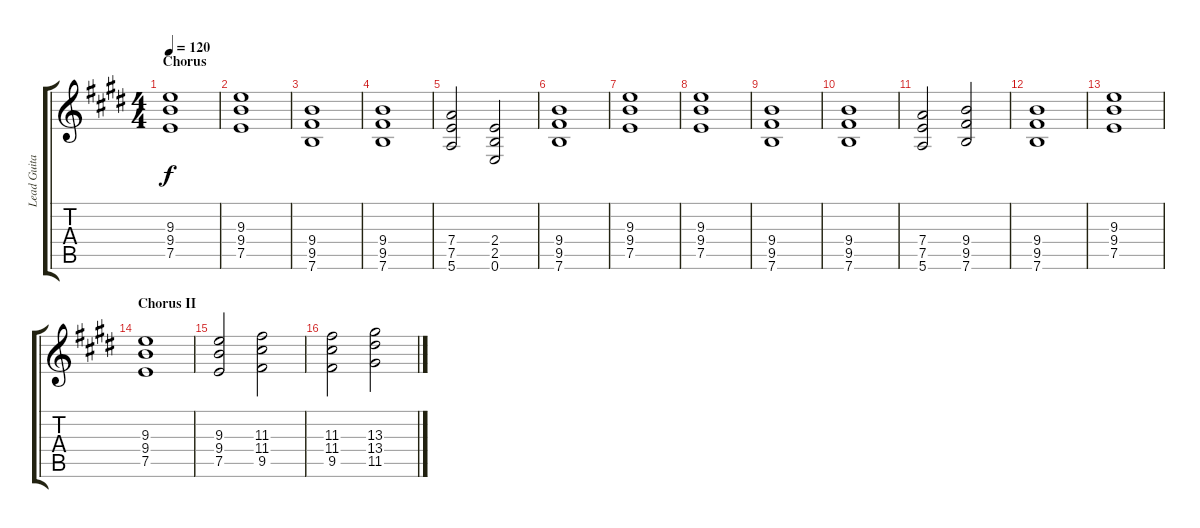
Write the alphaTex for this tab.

\track ("Lead Guitar" "Lead Guita") {instrument distortionguitar}
\staff {score tabs}
\tuning (E4 B3 G3 D3 A2 E2) {hide}
\ts (4 4)
\section ("" "Chorus")
\tempo 120
\clef g2
\ks e
(9.3 9.4 7.5).1{dy f} |
(9.3 9.4 7.5).1 |
(9.4 9.5 7.6).1 |
(9.4 9.5 7.6).1 |
(7.4 7.5 5.6).2 (2.4 2.5 0.6).2 |
(9.4 9.5 7.6).1 |
(9.3 9.4 7.5).1 |
(9.3 9.4 7.5).1 |
(9.4 9.5 7.6).1 |
(9.4 9.5 7.6).1 |
(7.4 7.5 5.6).2 (9.4 9.5 7.6).2 |
(9.4 9.5 7.6).1 |
(9.3 9.4 7.5).1 |
\section ("" "Chorus II")
(9.3 9.4 7.5).1 |
(9.3 9.4 7.5).2 (11.3 11.4 9.5).2 |
(11.3 11.4 9.5).2 (13.3 13.4 11.5).2
